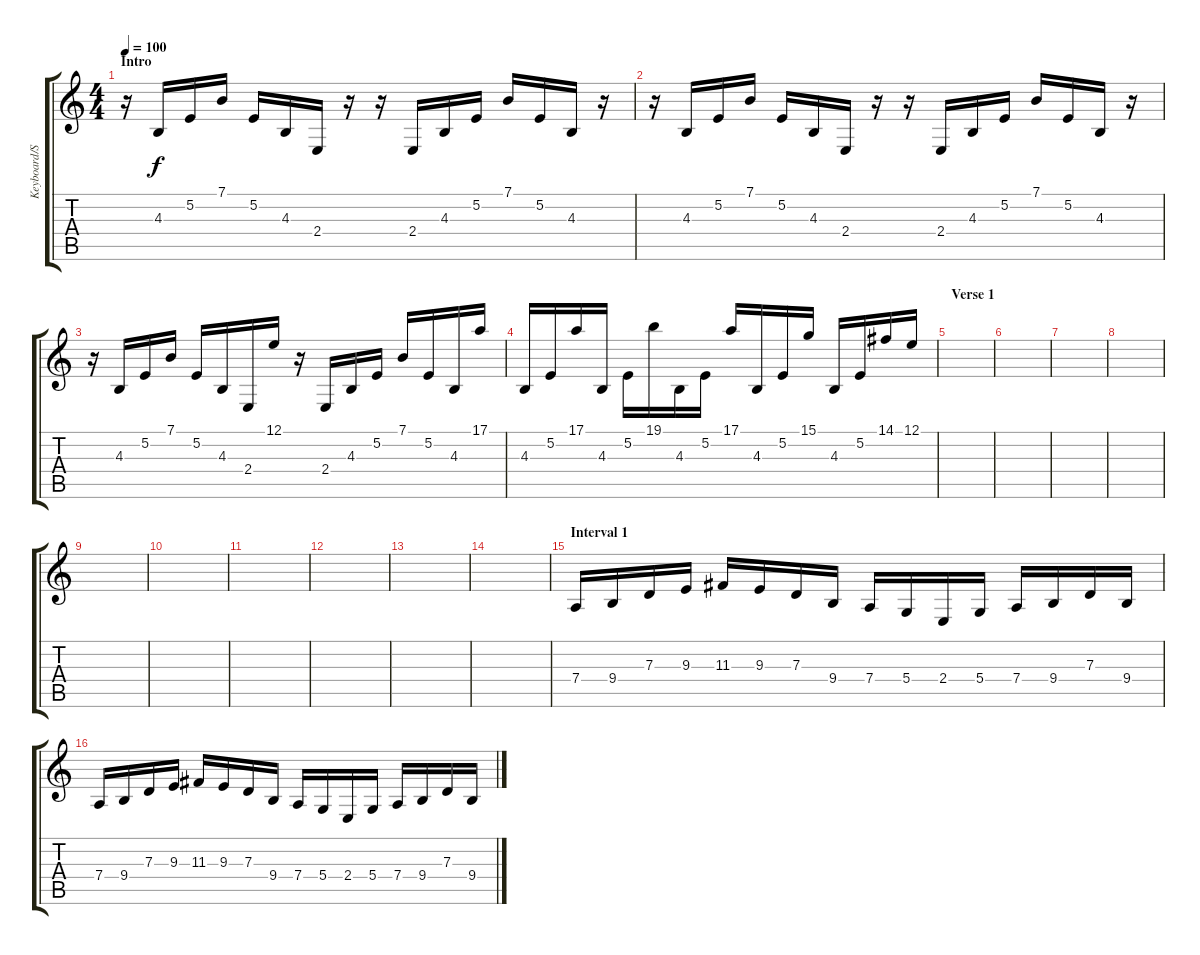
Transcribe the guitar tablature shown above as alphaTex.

\track ("Keyboard/Synthesizer" "Keyboard/S") {instrument lead1square}
\staff {score tabs}
\tuning (E4 B3 G3 D3 A2 E2) {hide}
\ts (4 4)
\section ("" "Intro")
\tempo 100
\clef g2
\ks c
r.16{dy f volume 13 instrument lead1square} 4.3.16 5.2.16 7.1.16 5.2.16 4.3.16 2.4.16 r.16 r.16 2.4.16 4.3.16 5.2.16 7.1.16 5.2.16 4.3.16 r.16 |
r.16 4.3.16 5.2.16 7.1.16 5.2.16 4.3.16 2.4.16 r.16 r.16 2.4.16 4.3.16 5.2.16 7.1.16 5.2.16 4.3.16 r.16 |
r.16 4.3.16 5.2.16 7.1.16 5.2.16 4.3.16 2.4.16 12.1.16 r.16 2.4.16 4.3.16 5.2.16 7.1.16 5.2.16 4.3.16 17.1.16 |
4.3.16 5.2.16 17.1.16 4.3.16 5.2.16 19.1.16 4.3.16 5.2.16 17.1.16 4.3.16 5.2.16 15.1.16 4.3.16 5.2.16 14.1.16 12.1.16 |
\section ("" "Verse 1")
|
|
|
|
|
|
|
|
|
|
\section ("" "Interval 1")
7.4.16 9.4.16 7.3.16 9.3.16 11.3.16 9.3.16 7.3.16 9.4.16 7.4.16 5.4.16 2.4.16 5.4.16 7.4.16 9.4.16 7.3.16 9.4.16 |
7.4.16 9.4.16 7.3.16 9.3.16 11.3.16 9.3.16 7.3.16 9.4.16 7.4.16 5.4.16 2.4.16 5.4.16 7.4.16 9.4.16 7.3.16 9.4.16
